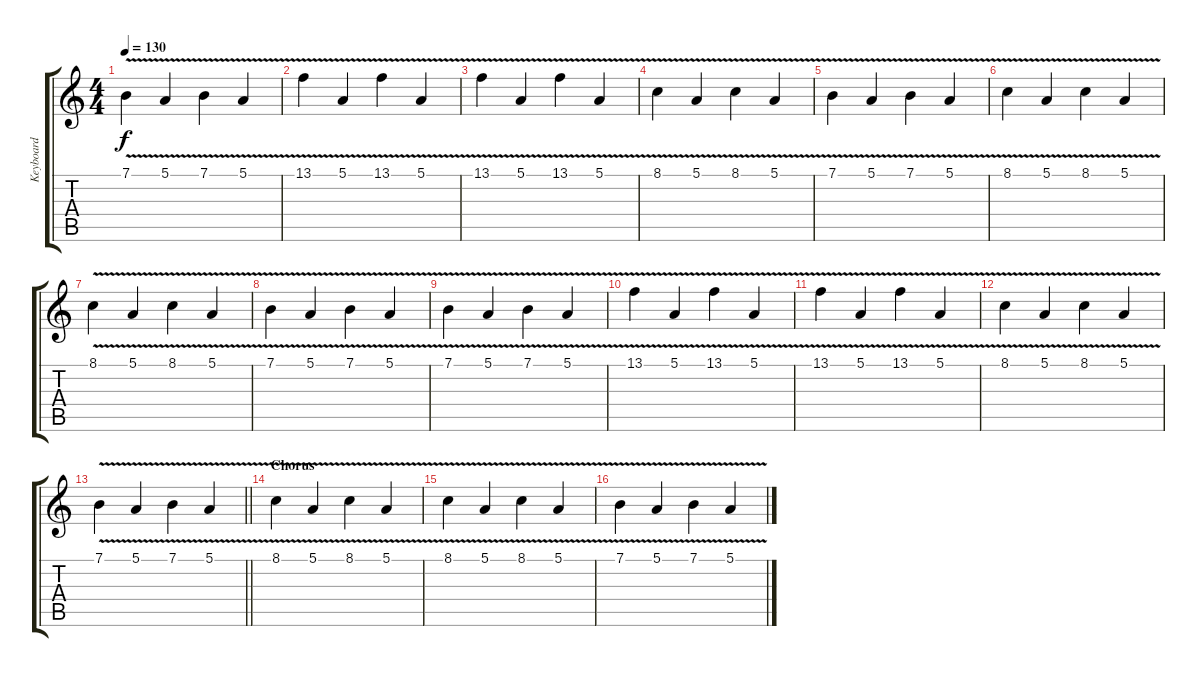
\track ("Keyboard" "Keyboard") {instrument electricpiano1}
\staff {score tabs}
\tuning (E4 B3 G3 D3 A2 E2) {hide}
\ts (4 4)
\tempo 130
\clef g2
\ks c
7.1{v}.4{dy f} 5.1{v}.4 7.1{v}.4 5.1{v}.4 |
13.1{v}.4 5.1{v}.4 13.1{v}.4 5.1{v}.4 |
13.1{v}.4 5.1{v}.4 13.1{v}.4 5.1{v}.4 |
8.1{v}.4 5.1{v}.4 8.1{v}.4 5.1{v}.4 |
7.1{v}.4 5.1{v}.4 7.1{v}.4 5.1{v}.4 |
8.1{v}.4 5.1{v}.4 8.1{v}.4 5.1{v}.4 |
8.1{v}.4 5.1{v}.4 8.1{v}.4 5.1{v}.4 |
7.1{v}.4 5.1{v}.4 7.1{v}.4 5.1{v}.4 |
7.1{v}.4 5.1{v}.4 7.1{v}.4 5.1{v}.4 |
13.1{v}.4 5.1{v}.4 13.1{v}.4 5.1{v}.4 |
13.1{v}.4 5.1{v}.4 13.1{v}.4 5.1{v}.4 |
8.1{v}.4 5.1{v}.4 8.1{v}.4 5.1{v}.4 |
\barLineRight lightlight
7.1{v}.4 5.1{v}.4 7.1{v}.4 5.1{v}.4 |
\section ("" "Chorus")
8.1{v}.4{volume 9} 5.1{v}.4 8.1{v}.4 5.1{v}.4 |
8.1{v}.4 5.1{v}.4 8.1{v}.4 5.1{v}.4 |
7.1{v}.4 5.1{v}.4 7.1{v}.4 5.1{v}.4
